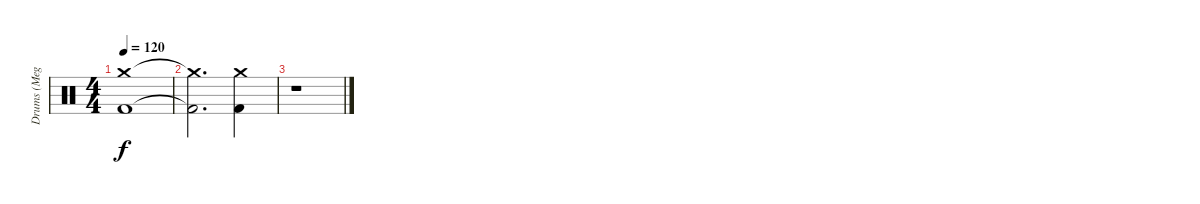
\track ("Drums (Meg White)" "Drums (Meg") {instrument percussion}
\staff {score}
\articulation defaults
\ts (4 4)
\tempo 120
\clef neutral
\ks c
("Crash medium (hit)" "Kick (hit) 2").1{dy f} |
("Crash medium (hit)"{t} "Kick (hit) 2"{t}).2{d} ("Crash medium (hit)" "Kick (hit) 2").4 |
r.1
